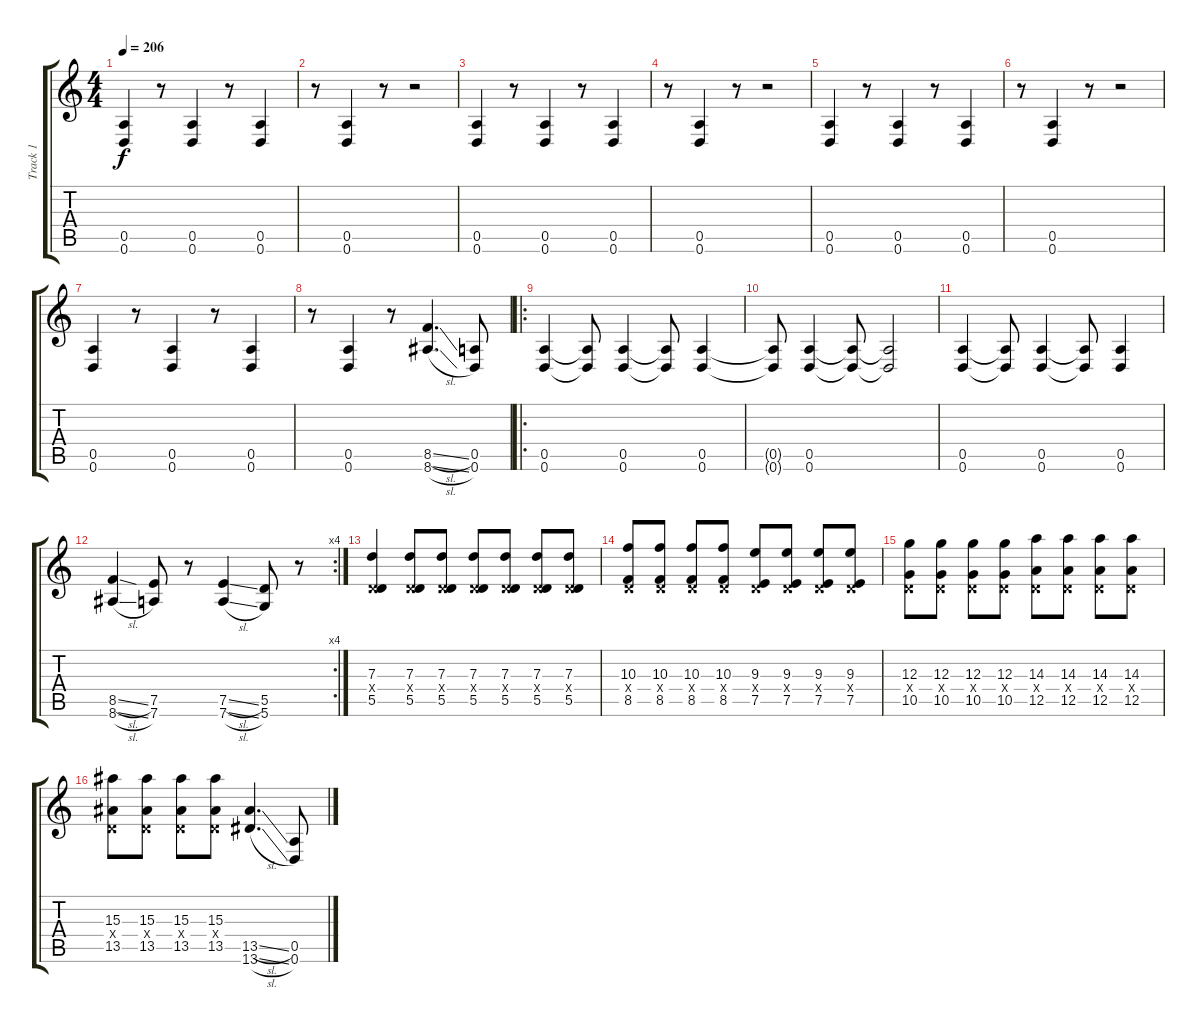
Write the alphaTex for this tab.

\track ("Track 1" "Track 1") {instrument distortionguitar}
\staff {score tabs}
\tuning (E4 B3 G3 D3 A2 D2) {hide}
\ts (4 4)
\tempo 206
\clef g2
\ks c
(0.5 0.6).4{dy f} r.8 (0.5 0.6).4 r.8 (0.5 0.6).4 |
r.8 (0.5 0.6).4 r.8 r.2 |
(0.5 0.6).4 r.8 (0.5 0.6).4 r.8 (0.5 0.6).4 |
r.8 (0.5 0.6).4 r.8 r.2 |
(0.5 0.6).4 r.8 (0.5 0.6).4 r.8 (0.5 0.6).4 |
r.8 (0.5 0.6).4 r.8 r.2 |
(0.5 0.6).4 r.8 (0.5 0.6).4 r.8 (0.5 0.6).4 |
r.8 (0.5 0.6).4 r.8 (8.5{sl} 8.6{sl}).4{d} (0.5 0.6).8 |
\ro
(0.5 0.6).4 (0.5{t} 0.6{t}).8 (0.5 0.6).4 (0.5{t} 0.6{t}).8 (0.5 0.6).4 |
(0.5{t} 0.6{t}).8 (0.5 0.6).4 (0.5{t} 0.6{t}).8 (0.5{t} 0.6{t}).2 |
(0.5 0.6).4 (0.5{t} 0.6{t}).8 (0.5 0.6).4 (0.5{t} 0.6{t}).8 (0.5 0.6).4 |
\rc 4
(8.5{sl} 8.6{sl}).4 (7.5 7.6).8 r.8 (7.5{sl} 7.6{sl}).4 (5.5 5.6).8 r.8 |
(7.3 0.4{x} 5.5).4 (7.3 0.4{x} 5.5).8 (7.3 0.4{x} 5.5).8 (7.3 0.4{x} 5.5).8 (7.3 0.4{x} 5.5).8 (7.3 0.4{x} 5.5).8 (7.3 0.4{x} 5.5).8 |
(10.3 0.4{x} 8.5).8 (10.3 0.4{x} 8.5).8 (10.3 0.4{x} 8.5).8 (10.3 0.4{x} 8.5).8 (9.3 0.4{x} 7.5).8 (9.3 0.4{x} 7.5).8 (9.3 0.4{x} 7.5).8 (9.3 0.4{x} 7.5).8 |
(12.3 0.4{x} 10.5).8 (12.3 0.4{x} 10.5).8 (12.3 0.4{x} 10.5).8 (12.3 0.4{x} 10.5).8 (14.3 0.4{x} 12.5).8 (14.3 0.4{x} 12.5).8 (14.3 0.4{x} 12.5).8 (14.3 0.4{x} 12.5).8 |
(15.3 0.4{x} 13.5).8 (15.3 0.4{x} 13.5).8 (15.3 0.4{x} 13.5).8 (15.3 0.4{x} 13.5).8 (13.5{sl} 13.6{sl}).4{d} (0.5 0.6).8
